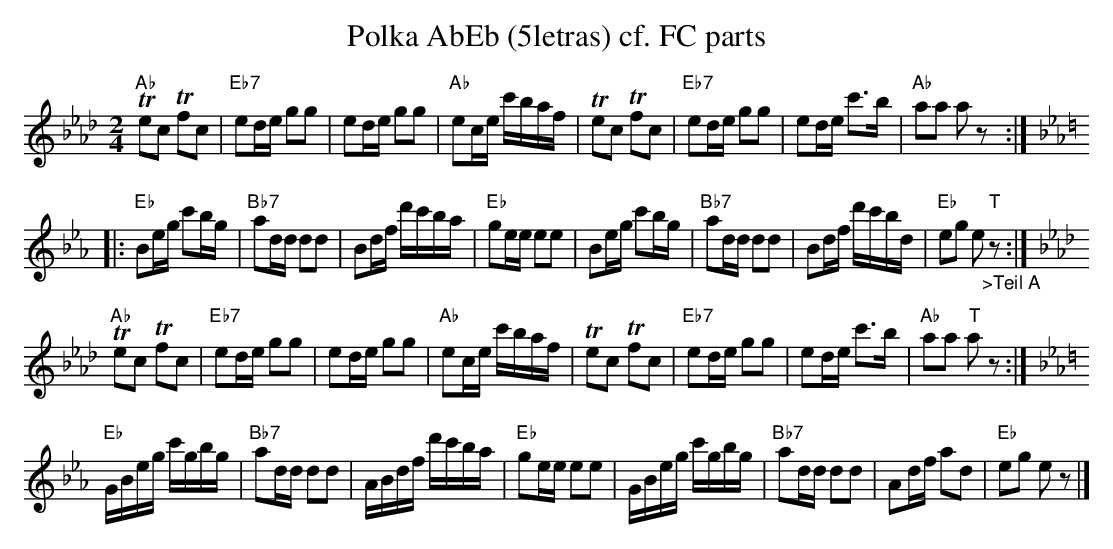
X:1
T:Polka AbEb (5letras) cf. FC parts
M:2/4
L:1/16
K:Abmaj%%MIDI gchordon
"Ab"Te2c2 Tf2c2 | "Eb7"e2de g2g2 | e2de g2g2 | "Ab"e2ce c'baf | Te2c2 Tf2c2 | "Eb7"e2de g2g2 | \
e2de c'3b | "Ab"a2a2 a2z2 :|
|: [K:Ebmaj] "Eb"B2eg c'2bg | "Bb7"a2dd d2d2 | B2df d'c'ba | "Eb"g2ee e2e2 | B2eg c'2bg | \
"Bb7"a2dd d2d2 | B2df d'c'bd | "Eb"e2g2 e2"_>Teil A""T"z2 :|
[K:Abmaj] "Ab"Te2c2 Tf2c2 | "Eb7"e2de g2g2 | e2de g2g2 | "Ab"e2ce c'baf | Te2c2 Tf2c2 | "Eb7"e2de g2g2 | \
e2de c'3b | "Ab"a2a2 "T"a2z2 :|
[K:Ebmaj] "Eb"GBeg c'gbg | "Bb7"a2dd d2d2 | \
ABdf d'c'ba | "Eb"g2ee e2e2 | GBeg c'gbg | "Bb7"a2dd d2d2 | A2df a2d2 | "Eb"e2g2 e2z2 |]
